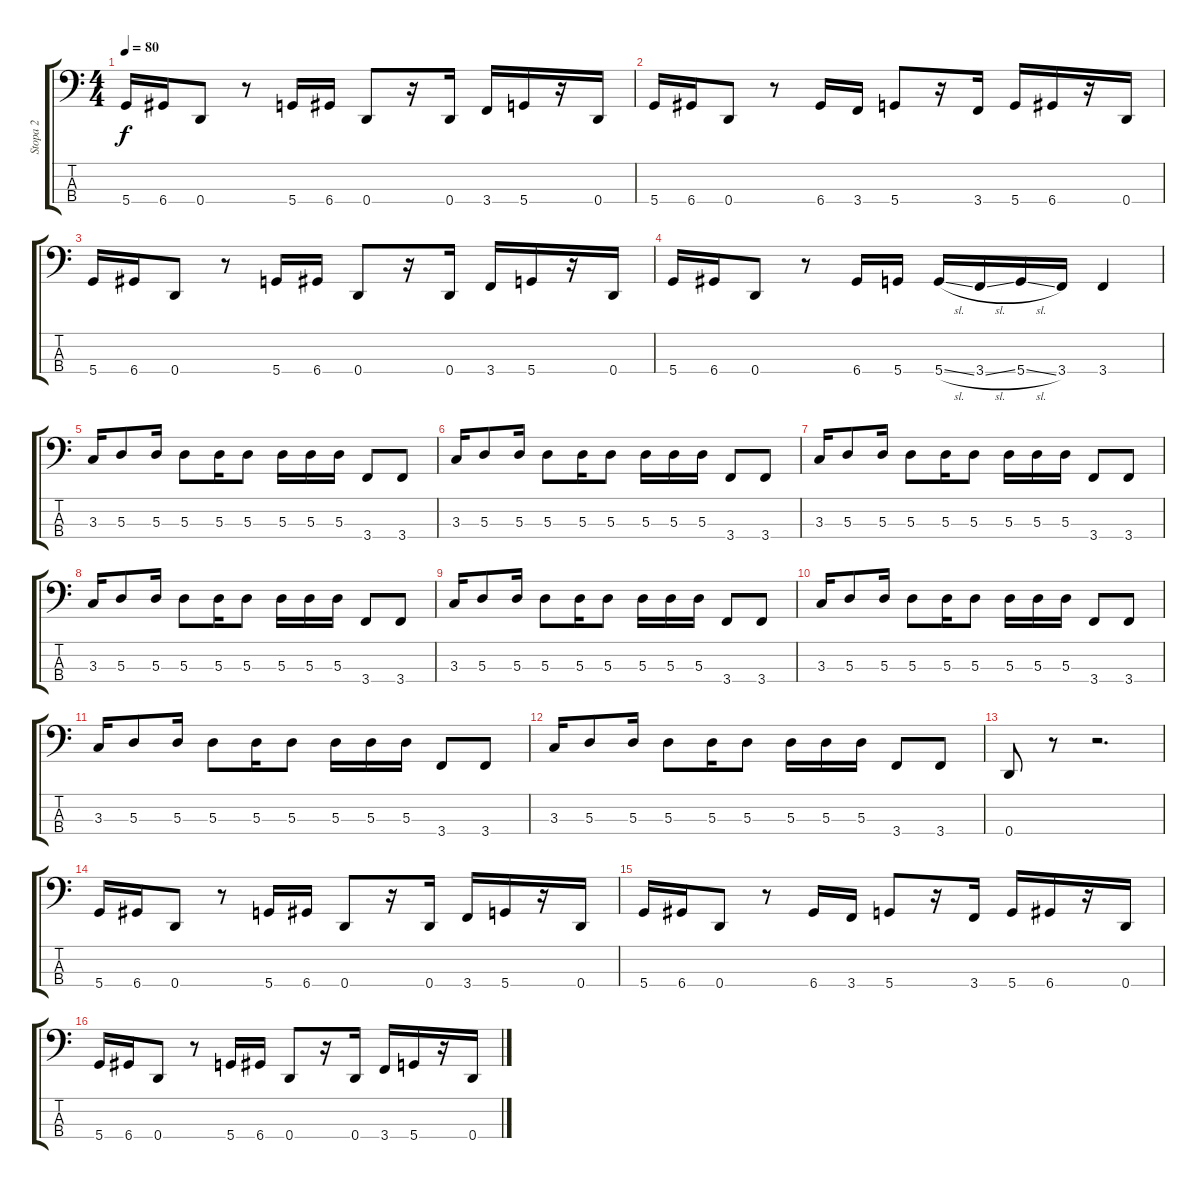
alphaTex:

\track ("Stopa 2" "Stopa 2") {instrument electricbassfinger}
\staff {score tabs}
\tuning (G2 D2 A1 D1) {hide}
\ts (4 4)
\tempo 80
\clef f4
\ks c
5.4.16{dy f} 6.4.16 0.4.8 r.8 5.4.16 6.4.16 0.4.8 r.16 0.4.16 3.4.16 5.4.16 r.16 0.4.16 |
5.4.16 6.4.16 0.4.8 r.8 6.4.16 3.4.16 5.4.8 r.16 3.4.16 5.4.16 6.4.16 r.16 0.4.16 |
5.4.16 6.4.16 0.4.8 r.8 5.4.16 6.4.16 0.4.8 r.16 0.4.16 3.4.16 5.4.16 r.16 0.4.16 |
5.4.16 6.4.16 0.4.8 r.8 6.4.16 5.4.16 5.4{sl}.16 3.4{sl}.16 5.4{sl}.16 3.4.16 3.4.4 |
3.3.16 5.3.8 5.3.16 5.3.8 5.3.16 5.3.8 5.3.16 5.3.16 5.3.16 3.4.8 3.4.8 |
3.3.16 5.3.8 5.3.16 5.3.8 5.3.16 5.3.8 5.3.16 5.3.16 5.3.16 3.4.8 3.4.8 |
3.3.16 5.3.8 5.3.16 5.3.8 5.3.16 5.3.8 5.3.16 5.3.16 5.3.16 3.4.8 3.4.8 |
3.3.16 5.3.8 5.3.16 5.3.8 5.3.16 5.3.8 5.3.16 5.3.16 5.3.16 3.4.8 3.4.8 |
3.3.16 5.3.8 5.3.16 5.3.8 5.3.16 5.3.8 5.3.16 5.3.16 5.3.16 3.4.8 3.4.8 |
3.3.16 5.3.8 5.3.16 5.3.8 5.3.16 5.3.8 5.3.16 5.3.16 5.3.16 3.4.8 3.4.8 |
3.3.16 5.3.8 5.3.16 5.3.8 5.3.16 5.3.8 5.3.16 5.3.16 5.3.16 3.4.8 3.4.8 |
3.3.16 5.3.8 5.3.16 5.3.8 5.3.16 5.3.8 5.3.16 5.3.16 5.3.16 3.4.8 3.4.8 |
0.4.8 r.8 r.2{d} |
5.4.16 6.4.16 0.4.8 r.8 5.4.16 6.4.16 0.4.8 r.16 0.4.16 3.4.16 5.4.16 r.16 0.4.16 |
5.4.16 6.4.16 0.4.8 r.8 6.4.16 3.4.16 5.4.8 r.16 3.4.16 5.4.16 6.4.16 r.16 0.4.16 |
5.4.16 6.4.16 0.4.8 r.8 5.4.16 6.4.16 0.4.8 r.16 0.4.16 3.4.16 5.4.16 r.16 0.4.16
